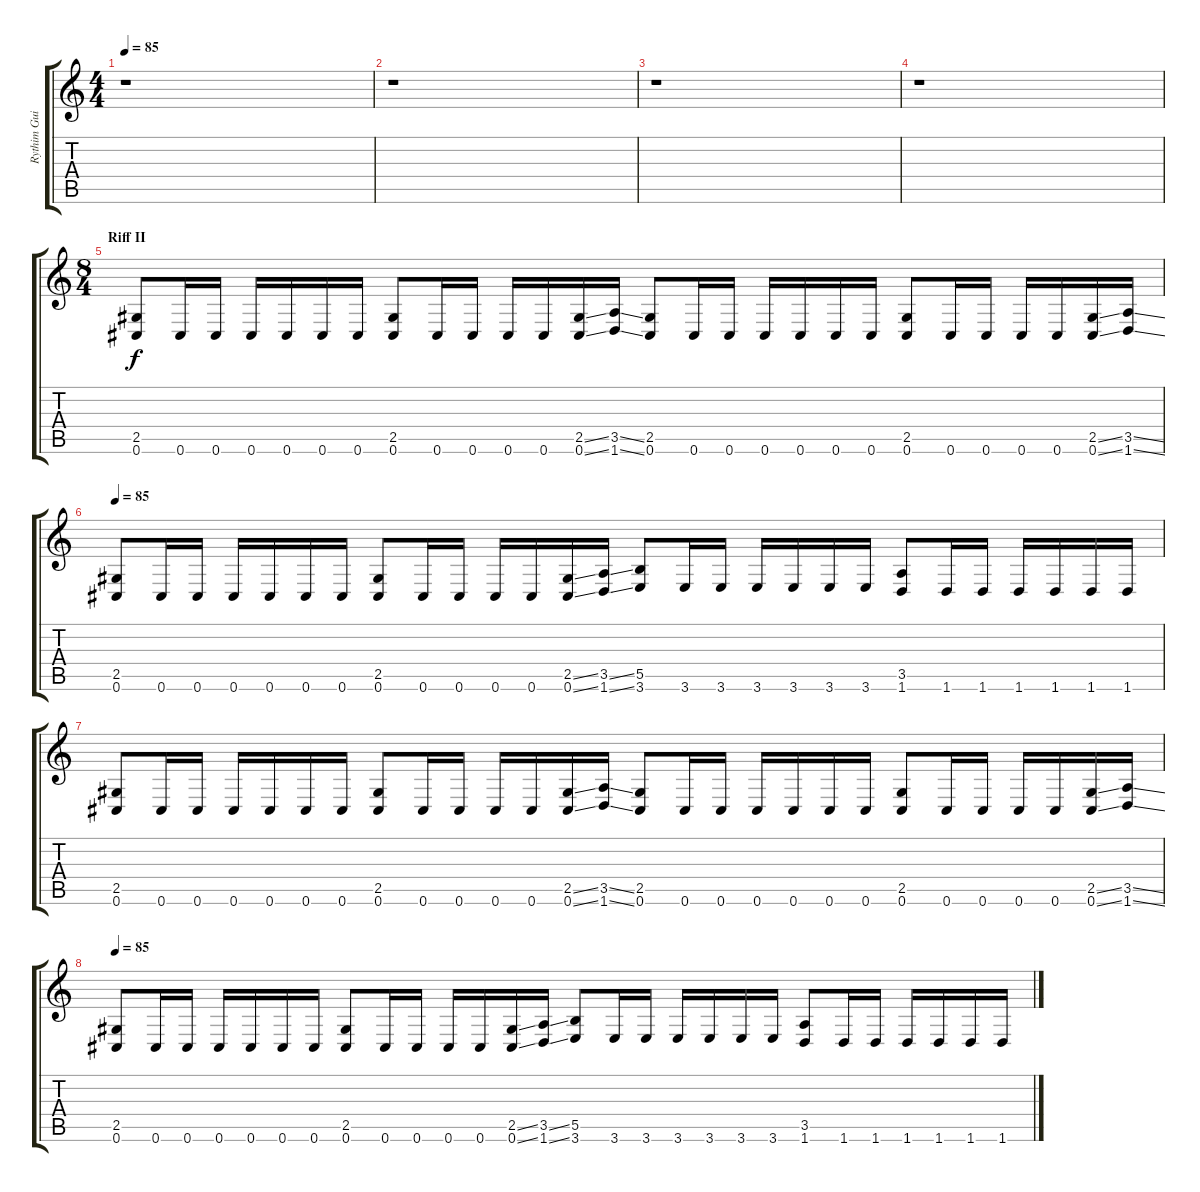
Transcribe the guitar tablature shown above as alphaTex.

\track ("Rythim Guitar" "Rythim Gui") {instrument distortionguitar}
\staff {score tabs}
\tuning (Db4 Ab3 E3 B2 Gb2 Db2) {hide}
\ts (4 4)
\tempo 85
\clef g2
\ks c
r.1{dy f} |
r.1 |
r.1 |
r.1 |
\ts (8 4)
\section ("" "Riff II")
(2.5 0.6).8{volume 10 balance 13} 0.6.16 0.6.16 0.6.16 0.6.16 0.6.16 0.6.16 (2.5 0.6).8 0.6.16 0.6.16 0.6.16 0.6.16 (2.5{ss} 0.6{ss}).16 (3.5{ss} 1.6{ss}).16 (2.5 0.6).8 0.6.16 0.6.16 0.6.16 0.6.16 0.6.16 0.6.16 (2.5 0.6).8 0.6.16 0.6.16 0.6.16 0.6.16 (2.5{ss} 0.6{ss}).16 (3.5{ss} 1.6{ss}).16 |
\tempo 85
(2.5 0.6).8 0.6.16 0.6.16 0.6.16 0.6.16 0.6.16 0.6.16 (2.5 0.6).8 0.6.16 0.6.16 0.6.16 0.6.16 (2.5{ss} 0.6{ss}).16 (3.5{ss} 1.6{ss}).16 (5.5 3.6).8 3.6.16 3.6.16 3.6.16 3.6.16 3.6.16 3.6.16 (3.5 1.6).8 1.6.16 1.6.16 1.6.16 1.6.16 1.6.16 1.6.16 |
(2.5 0.6).8 0.6.16 0.6.16 0.6.16 0.6.16 0.6.16 0.6.16 (2.5 0.6).8 0.6.16 0.6.16 0.6.16 0.6.16 (2.5{ss} 0.6{ss}).16 (3.5{ss} 1.6{ss}).16 (2.5 0.6).8 0.6.16 0.6.16 0.6.16 0.6.16 0.6.16 0.6.16 (2.5 0.6).8 0.6.16 0.6.16 0.6.16 0.6.16 (2.5{ss} 0.6{ss}).16 (3.5{ss} 1.6{ss}).16 |
\tempo 85
(2.5 0.6).8 0.6.16 0.6.16 0.6.16 0.6.16 0.6.16 0.6.16 (2.5 0.6).8 0.6.16 0.6.16 0.6.16 0.6.16 (2.5{ss} 0.6{ss}).16 (3.5{ss} 1.6{ss}).16 (5.5 3.6).8 3.6.16 3.6.16 3.6.16 3.6.16 3.6.16 3.6.16 (3.5 1.6).8 1.6.16 1.6.16 1.6.16 1.6.16 1.6.16 1.6.16
